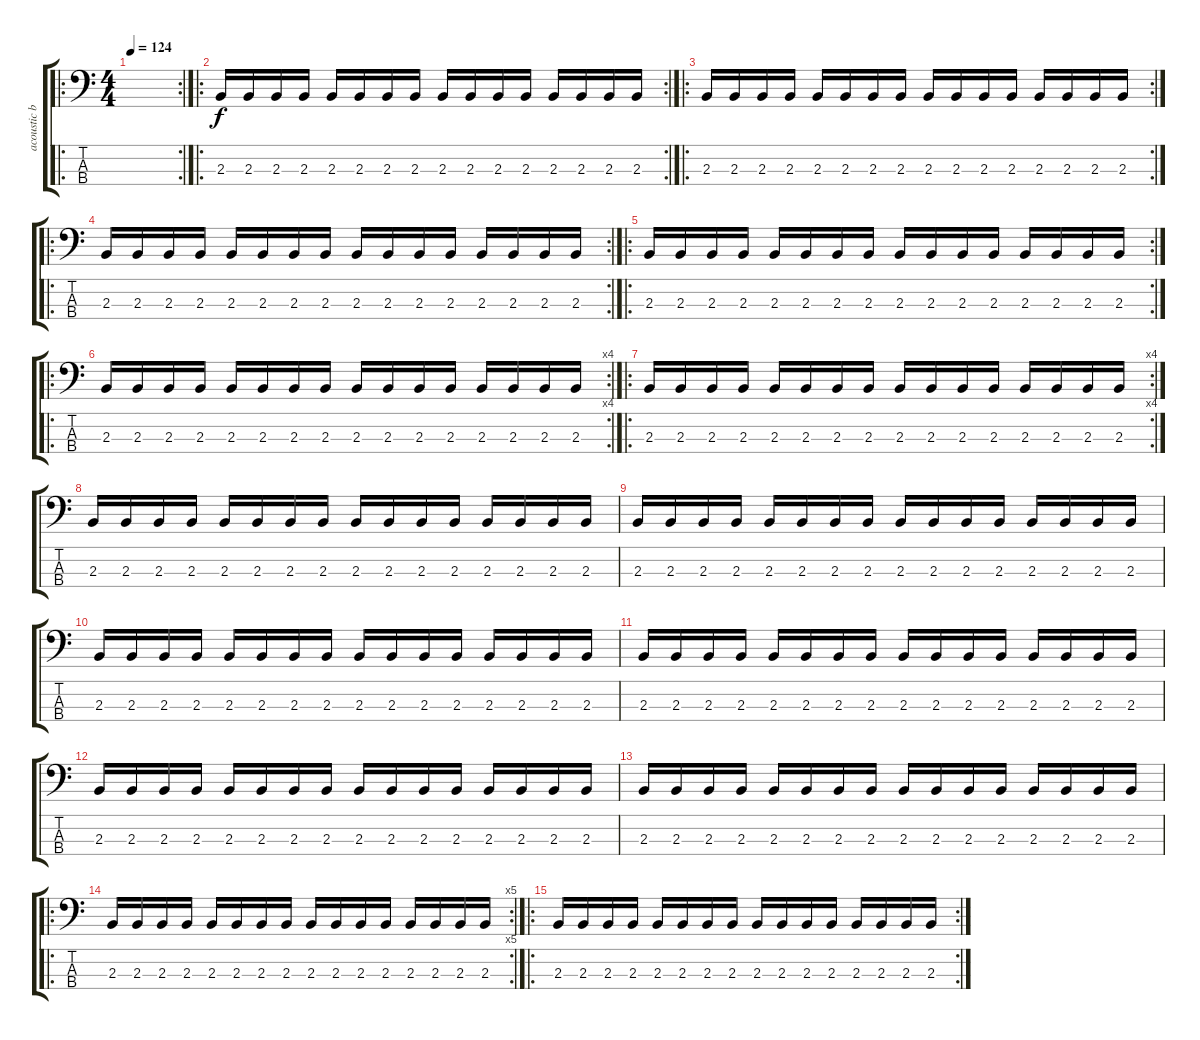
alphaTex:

\track ("acoustic bass 1" "acoustic b") {instrument acousticbass}
\staff {score tabs}
\tuning (G2 D2 A1 E1) {hide}
\ro
\rc 2
\ts (4 4)
\tempo 124
\clef f4
\ks c
|
\ro
\rc 2
2.3.16 2.3.16 2.3.16 2.3.16 2.3.16 2.3.16 2.3.16 2.3.16 2.3.16 2.3.16 2.3.16 2.3.16 2.3.16 2.3.16 2.3.16 2.3.16 |
\ro
\rc 2
2.3.16 2.3.16 2.3.16 2.3.16 2.3.16 2.3.16 2.3.16 2.3.16 2.3.16 2.3.16 2.3.16 2.3.16 2.3.16 2.3.16 2.3.16 2.3.16 |
\ro
\rc 2
2.3.16 2.3.16 2.3.16 2.3.16 2.3.16 2.3.16 2.3.16 2.3.16 2.3.16 2.3.16 2.3.16 2.3.16 2.3.16 2.3.16 2.3.16 2.3.16 |
\ro
\rc 2
2.3.16 2.3.16 2.3.16 2.3.16 2.3.16 2.3.16 2.3.16 2.3.16 2.3.16 2.3.16 2.3.16 2.3.16 2.3.16 2.3.16 2.3.16 2.3.16 |
\ro
\rc 4
2.3.16 2.3.16 2.3.16 2.3.16 2.3.16 2.3.16 2.3.16 2.3.16 2.3.16 2.3.16 2.3.16 2.3.16 2.3.16 2.3.16 2.3.16 2.3.16 |
\ro
\rc 4
2.3.16 2.3.16 2.3.16 2.3.16 2.3.16 2.3.16 2.3.16 2.3.16 2.3.16 2.3.16 2.3.16 2.3.16 2.3.16 2.3.16 2.3.16 2.3.16 |
2.3.16 2.3.16 2.3.16 2.3.16 2.3.16 2.3.16 2.3.16 2.3.16 2.3.16 2.3.16 2.3.16 2.3.16 2.3.16 2.3.16 2.3.16 2.3.16 |
2.3.16 2.3.16 2.3.16 2.3.16 2.3.16 2.3.16 2.3.16 2.3.16 2.3.16 2.3.16 2.3.16 2.3.16 2.3.16 2.3.16 2.3.16 2.3.16 |
2.3.16 2.3.16 2.3.16 2.3.16 2.3.16 2.3.16 2.3.16 2.3.16 2.3.16 2.3.16 2.3.16 2.3.16 2.3.16 2.3.16 2.3.16 2.3.16 |
2.3.16 2.3.16 2.3.16 2.3.16 2.3.16 2.3.16 2.3.16 2.3.16 2.3.16 2.3.16 2.3.16 2.3.16 2.3.16 2.3.16 2.3.16 2.3.16 |
2.3.16 2.3.16 2.3.16 2.3.16 2.3.16 2.3.16 2.3.16 2.3.16 2.3.16 2.3.16 2.3.16 2.3.16 2.3.16 2.3.16 2.3.16 2.3.16 |
2.3.16 2.3.16 2.3.16 2.3.16 2.3.16 2.3.16 2.3.16 2.3.16 2.3.16 2.3.16 2.3.16 2.3.16 2.3.16 2.3.16 2.3.16 2.3.16 |
\ro
\rc 5
2.3.16 2.3.16 2.3.16 2.3.16 2.3.16 2.3.16 2.3.16 2.3.16 2.3.16 2.3.16 2.3.16 2.3.16 2.3.16 2.3.16 2.3.16 2.3.16 |
\ro
\rc 2
2.3.16 2.3.16 2.3.16 2.3.16 2.3.16 2.3.16 2.3.16 2.3.16 2.3.16 2.3.16 2.3.16 2.3.16 2.3.16 2.3.16 2.3.16 2.3.16{volume 0}
